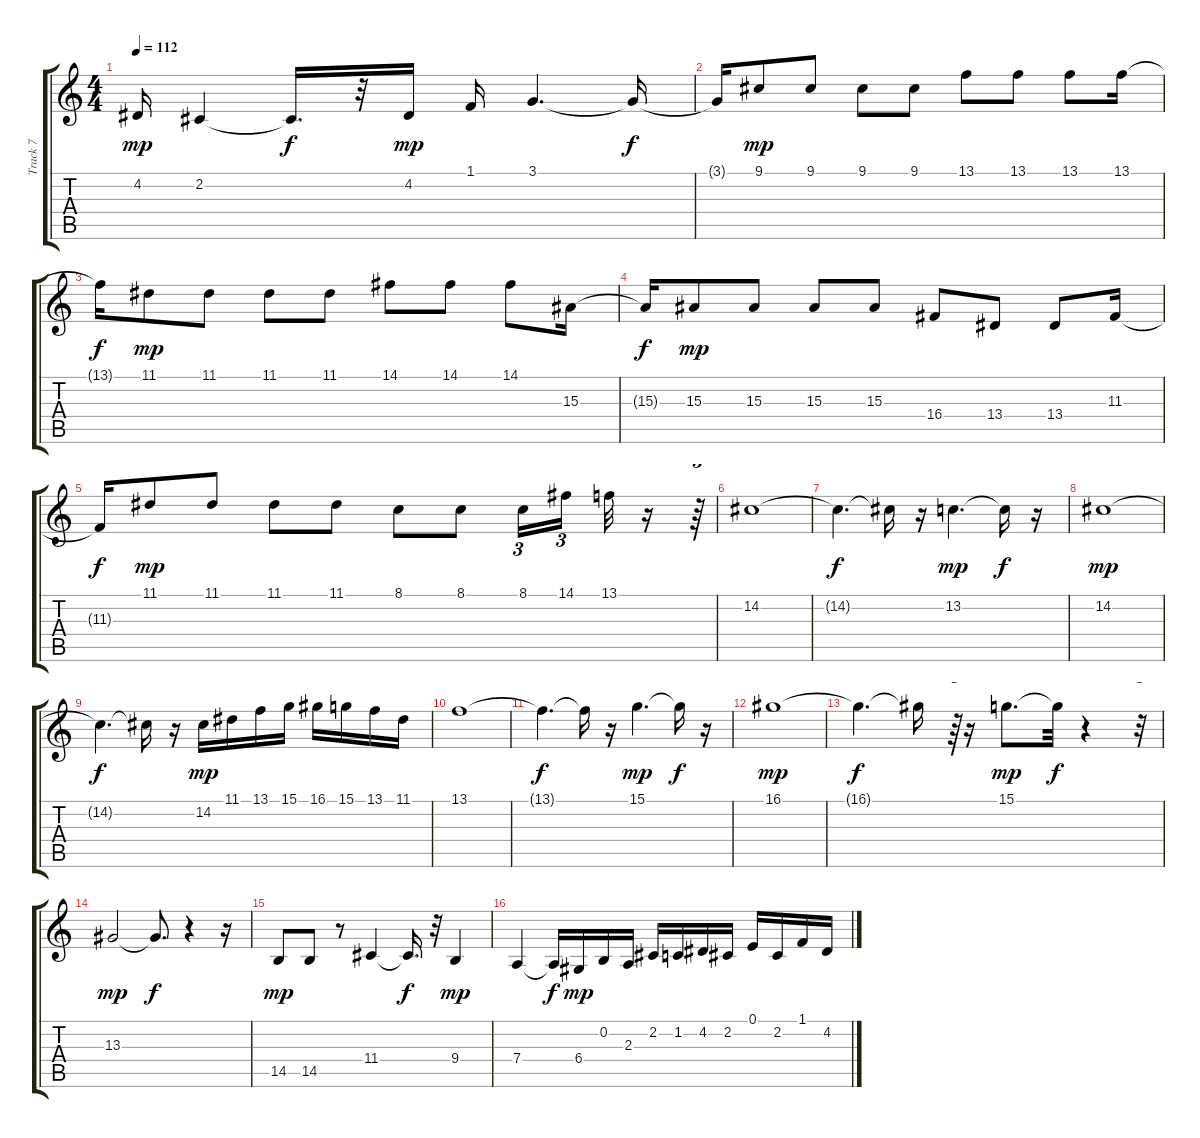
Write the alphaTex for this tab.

\track ("Track 7" "Track 7") {instrument harpsichord}
\staff {score tabs}
\tuning (E4 B3 G3 D3 A2 E2) {hide}
\ts (4 4)
\tempo 112
\clef g2
\ks c
4.2.16{dy mp} 2.2.4 2.2{t}.16{d dy f} r.32 4.2.16{dy mp} 1.1.16 3.1.4{d} 3.1{t}.16{dy f} |
3.1{t}.16 9.1.8{dy mp} 9.1.8 9.1.8 9.1.8 13.1.8 13.1.8 13.1.8 13.1.16 |
13.1{t}.16{dy f} 11.1.8{dy mp} 11.1.8 11.1.8 11.1.8 14.1.8 14.1.8 14.1.8 15.3.16 |
15.3{t}.16{dy f} 15.3.8{dy mp} 15.3.8 15.3.8 15.3.8 16.4.8 13.4.8 13.4.8 11.3.16 |
11.3{t}.16{dy f} 11.1.8{dy mp} 11.1.8 11.1.8 11.1.8 8.1.8 8.1.8 8.1.16{tu (3 2)} 14.1.16{tu (3 2) beam splitsecondary} 13.1.32 r.16 r.64{tu (3 2)} |
14.2.1{instrument frenchhorn} |
14.2{t}.4{d dy f} 14.2{t}.16 r.16 13.2.4{d dy mp} 13.2{t}.16{dy f} r.16 |
14.2.1{dy mp} |
14.2{t}.4{d dy f} 14.2{t}.16 r.16 14.2.16{dy mp} 11.1.16 13.1.16 15.1.16 16.1.16 15.1.16 13.1.16 11.1.16 |
13.1.1 |
13.1{t}.4{d dy f} 13.1{t}.16 r.16 15.1.4{d dy mp} 15.1{t}.16{dy f} r.16 |
16.1.1{dy mp} |
16.1{t}.4{d dy f} 16.1{t}.16 r.64{tu (3 2)} r.16 15.1.8{d dy mp} 15.1{t}.32{dy f} r.4 r.32{tu (3 2)} |
13.3.2{dy mp instrument brasssection} 13.3{t}.8{d dy f} r.4 r.16 |
14.5.8{dy mp} 14.5.8 r.8 11.4.4 11.4{t}.16{d dy f} r.32 9.4.4{dy mp} |
7.4.4 7.4{t}.16{dy f} 6.4.16{dy mp} 0.2.16 2.3.16 2.2.16 1.2.16 4.2.16 2.2.16 0.1.16 2.2.16 1.1.16 4.2.16
